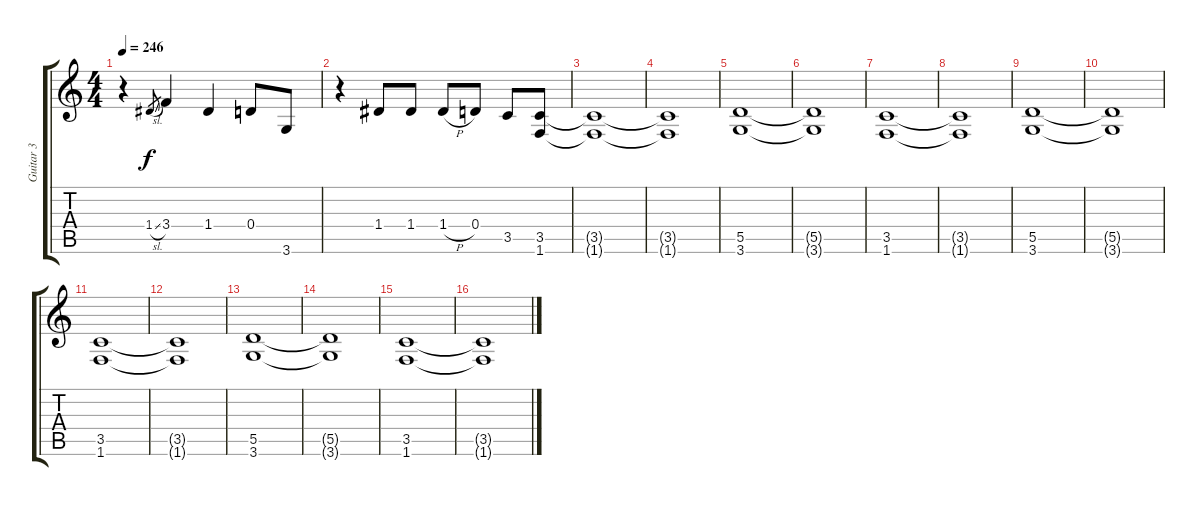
\track ("Guitar 3" "Guitar 3") {instrument distortionguitar}
\staff {score tabs}
\tuning (E4 B3 G3 D3 A2 E2) {hide}
\ts (4 4)
\tempo 246
\clef g2
\ks c
r.4{dy f} 1.4{sl}.8{gr} 3.4.4 1.4.4 0.4.8 3.6.8 |
r.4 1.4.8 1.4.8 1.4{h}.8 0.4.8 3.5.8 (3.5 1.6).8 |
(3.5{t} 1.6{t}).1 |
(3.5{t} 1.6{t}).1 |
(5.5 3.6).1 |
(5.5{t} 3.6{t}).1 |
(3.5 1.6).1 |
(3.5{t} 1.6{t}).1 |
(5.5 3.6).1 |
(5.5{t} 3.6{t}).1 |
(3.5 1.6).1 |
(3.5{t} 1.6{t}).1 |
(5.5 3.6).1 |
(5.5{t} 3.6{t}).1 |
(3.5 1.6).1 |
(3.5{t} 1.6{t}).1
